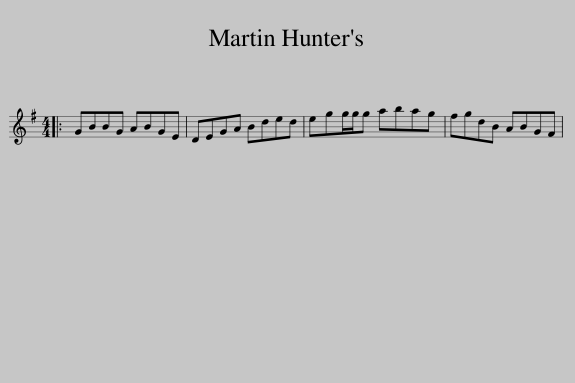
X:1
L:1/8
M:4/4
I:linebreak $
K:G
V:1 treble
V:1
|: GBBG ABGE | DEGA Bded | egg/g/g abag | fgdB ABGF | %4
